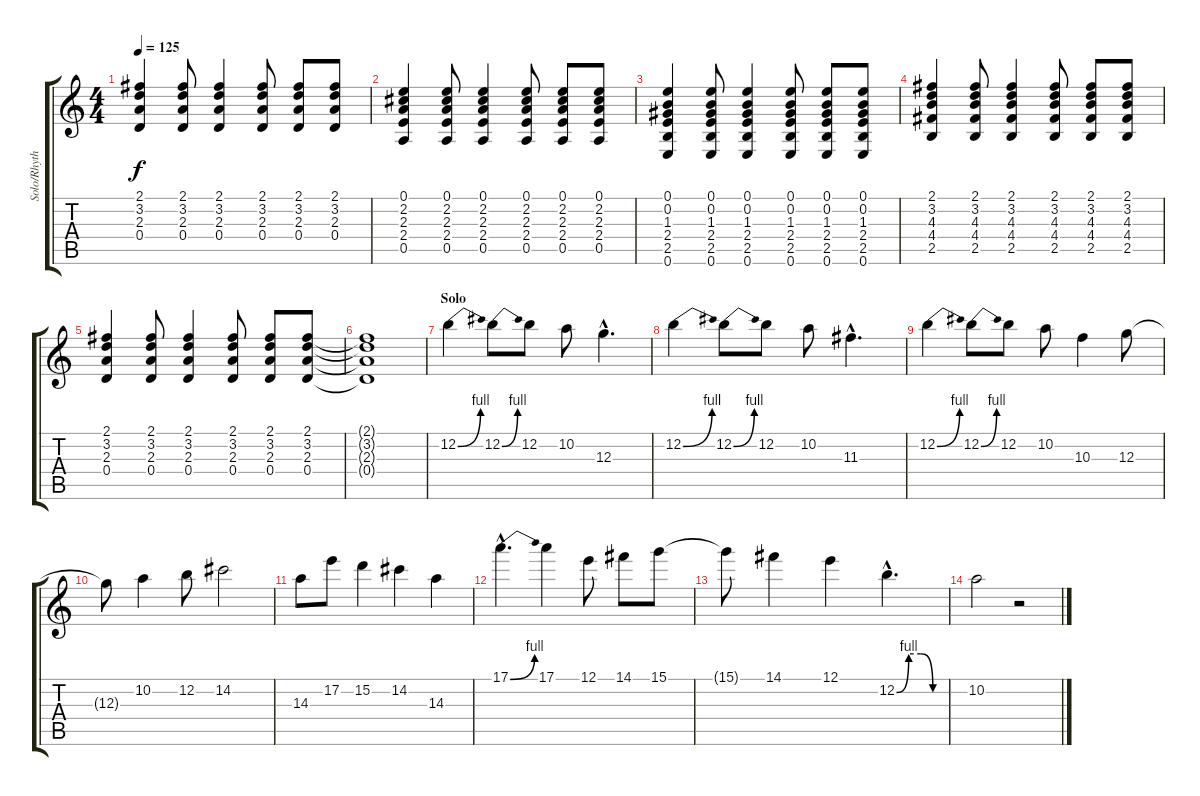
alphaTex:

\track ("Solo/Rhythm" "Solo/Rhyth") {instrument overdrivenguitar}
\staff {score tabs}
\tuning (E4 B3 G3 D3 A2 E2) {hide}
\ts (4 4)
\tempo 125
\clef g2
\ks c
(2.1 3.2 2.3 0.4).4{dy f} (2.1 3.2 2.3 0.4).8 (2.1 3.2 2.3 0.4).4 (2.1 3.2 2.3 0.4).8 (2.1 3.2 2.3 0.4).8 (2.1 3.2 2.3 0.4).8 |
(0.1 2.2 2.3 2.4 0.5).4 (0.1 2.2 2.3 2.4 0.5).8 (0.1 2.2 2.3 2.4 0.5).4 (0.1 2.2 2.3 2.4 0.5).8 (0.1 2.2 2.3 2.4 0.5).8 (0.1 2.2 2.3 2.4 0.5).8 |
(0.1 0.2 1.3 2.4 2.5 0.6).4 (0.1 0.2 1.3 2.4 2.5 0.6).8 (0.1 0.2 1.3 2.4 2.5 0.6).4 (0.1 0.2 1.3 2.4 2.5 0.6).8 (0.1 0.2 1.3 2.4 2.5 0.6).8 (0.1 0.2 1.3 2.4 2.5 0.6).8 |
(2.1 3.2 4.3 4.4 2.5).4 (2.1 3.2 4.3 4.4 2.5).8 (2.1 3.2 4.3 4.4 2.5).4 (2.1 3.2 4.3 4.4 2.5).8 (2.1 3.2 4.3 4.4 2.5).8 (2.1 3.2 4.3 4.4 2.5).8 |
(2.1 3.2 2.3 0.4).4 (2.1 3.2 2.3 0.4).8 (2.1 3.2 2.3 0.4).4 (2.1 3.2 2.3 0.4).8 (2.1 3.2 2.3 0.4).8 (2.1 3.2 2.3 0.4).8 |
(2.1{t} 3.2{t} 2.3{t} 0.4{t}).1 |
\section ("" "Solo")
12.2{be (bend 0 0 60 4)}.4{volume 16 instrument overdrivenguitar} 12.2{be (bend 0 0 60 4)}.8 12.2.8 10.2.8 12.3{hac}.4{d} |
12.2{be (bend 0 0 60 4)}.4 12.2{be (bend 0 0 60 4)}.8 12.2.8 10.2.8 11.3{hac}.4{d} |
12.2{be (bend 0 0 60 4)}.4 12.2{be (bend 0 0 60 4)}.8 12.2.8 10.2.8 10.3.4 12.3.8 |
12.3{t}.8 10.2.4 12.2.8 14.2.2 |
14.3.8 17.2.8 15.2.4 14.2.4 14.3.4 |
17.1{be (bend 0 0 60 4) hac}.4{d} 17.1.4 12.1.8 14.1.8 15.1.8 |
15.1{t}.8 14.1.4 12.1.4 12.2{be (custom 0 0 15 4 30 4 45 0 60 0) hac}.4{d} |
10.2.2 r.2
